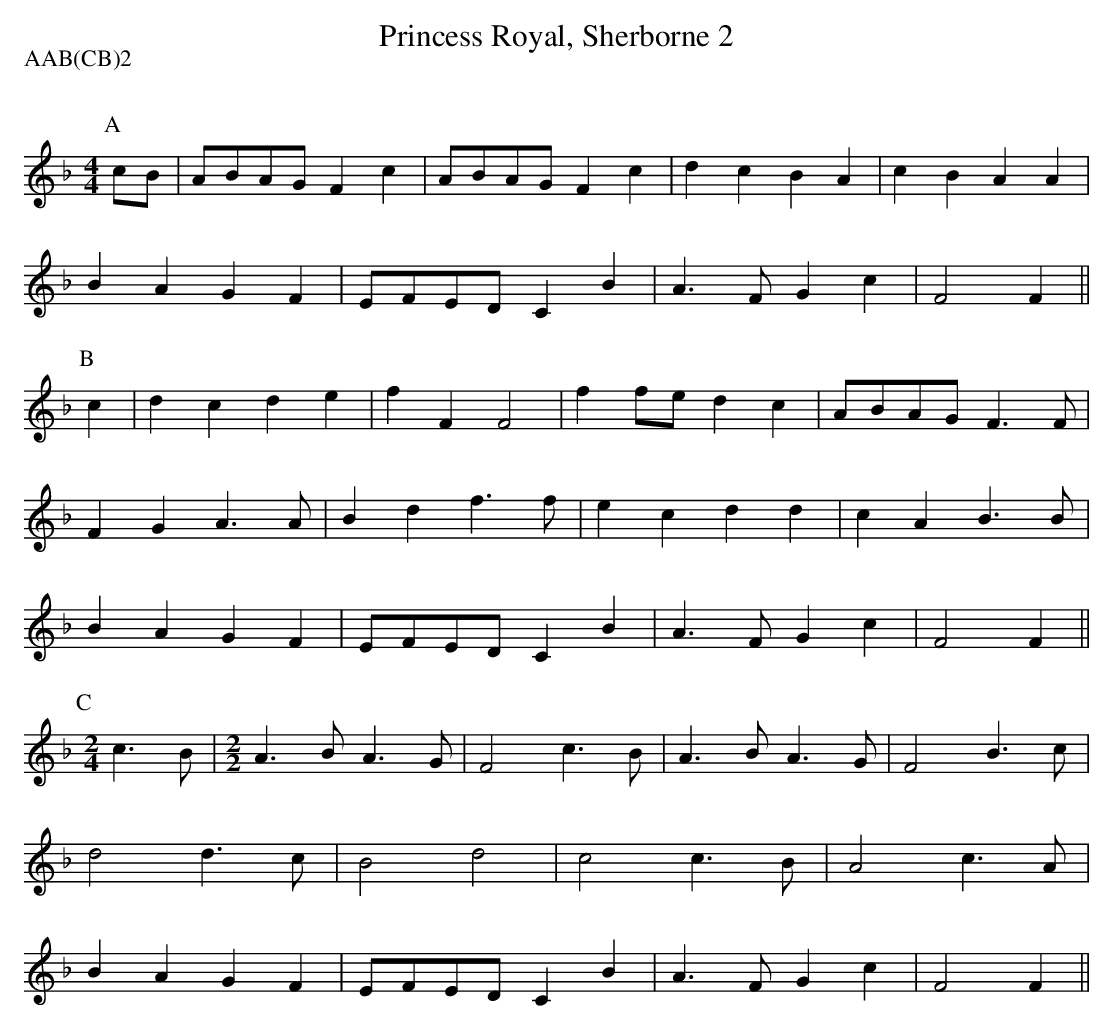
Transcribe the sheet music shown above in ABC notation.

X:1
T:Princess Royal, Sherborne 2
Q:120
M:4/4
L:1/8
P:AAB(CB)2
K:F
P:A
cB|ABAG F2c2|ABAG F2c2|d2c2 B2A2|c2B2 A2A2|
B2A2 G2F2|EFED C2B2|A3F  G2c2|F4   F2 ||
P:B
c2|d2c2 d2e2|f2F2 F4  |f2fe d2c2|ABAG F3F |
F2G2 A3A |B2d2 f3f |e2c2 d2d2|c2A2 B3B |
B2A2 G2F2|EFED C2B2|A3F  G2c2|F4   F2 ||
P:C
M:2/4
L:1/8
c3B|\
M:2/2
A3B  A3G |F4   c3B |A3B  A3G |F4   B3c |
d4   d3c |B4   d4  |c4   c3B |A4   c3A |
B2A2 G2F2|EFED C2B2|A3F  G2c2|F4   F2 ||
